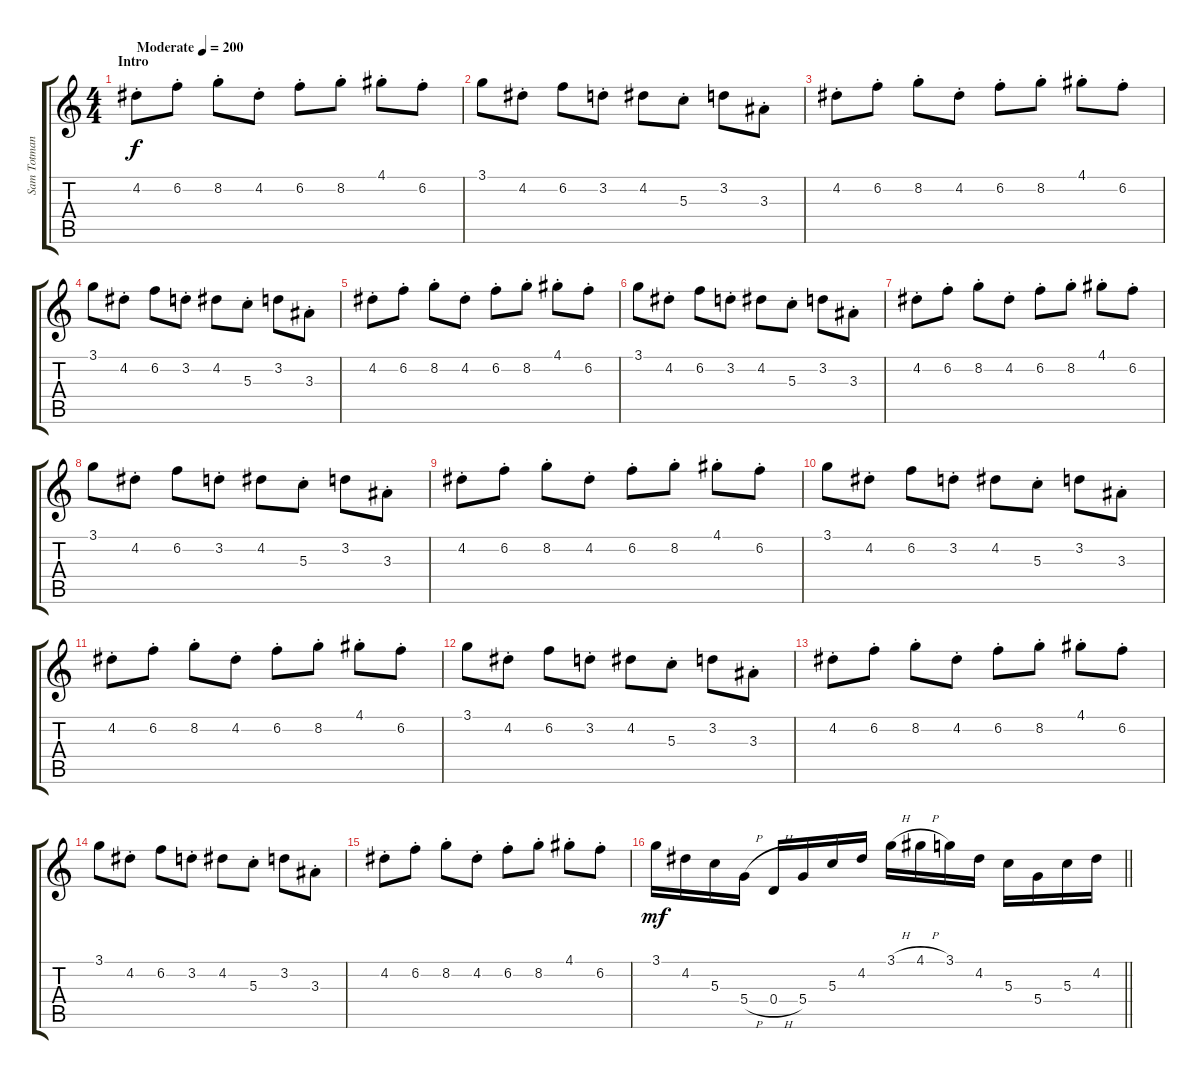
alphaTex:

\track ("Sam Totman (Lead Guitar)" "Sam Totman") {instrument distortionguitar}
\staff {score tabs}
\tuning (E4 B3 G3 D3 A2 E2) {hide}
\ts (4 4)
\section ("" "Intro")
\tempo (200 "Moderate")
\clef g2
\ks aminor
4.2{st}.8{dy f volume 13 instrument acousticguitarnylon} 6.2{st}.8 8.2{st}.8 4.2{st}.8 6.2{st}.8 8.2{st}.8 4.1{st}.8 6.2{st}.8 |
3.1.8 4.2{st}.8 6.2.8 3.2{st}.8 4.2.8 5.3{st}.8 3.2.8 3.3{st}.8 |
4.2{st}.8 6.2{st}.8 8.2{st}.8 4.2{st}.8 6.2{st}.8 8.2{st}.8 4.1{st}.8 6.2{st}.8 |
3.1.8 4.2{st}.8 6.2.8 3.2{st}.8 4.2.8 5.3{st}.8 3.2.8 3.3{st}.8 |
4.2{st}.8 6.2{st}.8 8.2{st}.8 4.2{st}.8 6.2{st}.8 8.2{st}.8 4.1{st}.8 6.2{st}.8 |
3.1.8 4.2{st}.8 6.2.8 3.2{st}.8 4.2.8 5.3{st}.8 3.2.8 3.3{st}.8 |
4.2{st}.8 6.2{st}.8 8.2{st}.8 4.2{st}.8 6.2{st}.8 8.2{st}.8 4.1{st}.8 6.2{st}.8 |
3.1.8 4.2{st}.8 6.2.8 3.2{st}.8 4.2.8 5.3{st}.8 3.2.8 3.3{st}.8 |
4.2{st}.8 6.2{st}.8 8.2{st}.8 4.2{st}.8 6.2{st}.8 8.2{st}.8 4.1{st}.8 6.2{st}.8 |
3.1.8 4.2{st}.8 6.2.8 3.2{st}.8 4.2.8 5.3{st}.8 3.2.8 3.3{st}.8 |
4.2{st}.8 6.2{st}.8 8.2{st}.8 4.2{st}.8 6.2{st}.8 8.2{st}.8 4.1{st}.8 6.2{st}.8 |
3.1.8 4.2{st}.8 6.2.8 3.2{st}.8 4.2.8 5.3{st}.8 3.2.8 3.3{st}.8 |
4.2{st}.8 6.2{st}.8 8.2{st}.8 4.2{st}.8 6.2{st}.8 8.2{st}.8 4.1{st}.8 6.2{st}.8 |
3.1.8 4.2{st}.8 6.2.8 3.2{st}.8 4.2.8 5.3{st}.8 3.2.8 3.3{st}.8 |
4.2{st}.8 6.2{st}.8 8.2{st}.8 4.2{st}.8 6.2{st}.8 8.2{st}.8 4.1{st}.8 6.2{st}.8 |
\barLineRight lightlight
3.1.16{dy mf} 4.2.16 5.3.16 5.4{h}.16 0.4{h}.16 5.4.16 5.3.16 4.2.16 3.1{h}.16 4.1{h}.16 3.1.16 4.2.16 5.3.16 5.4.16 5.3.16 4.2.16
